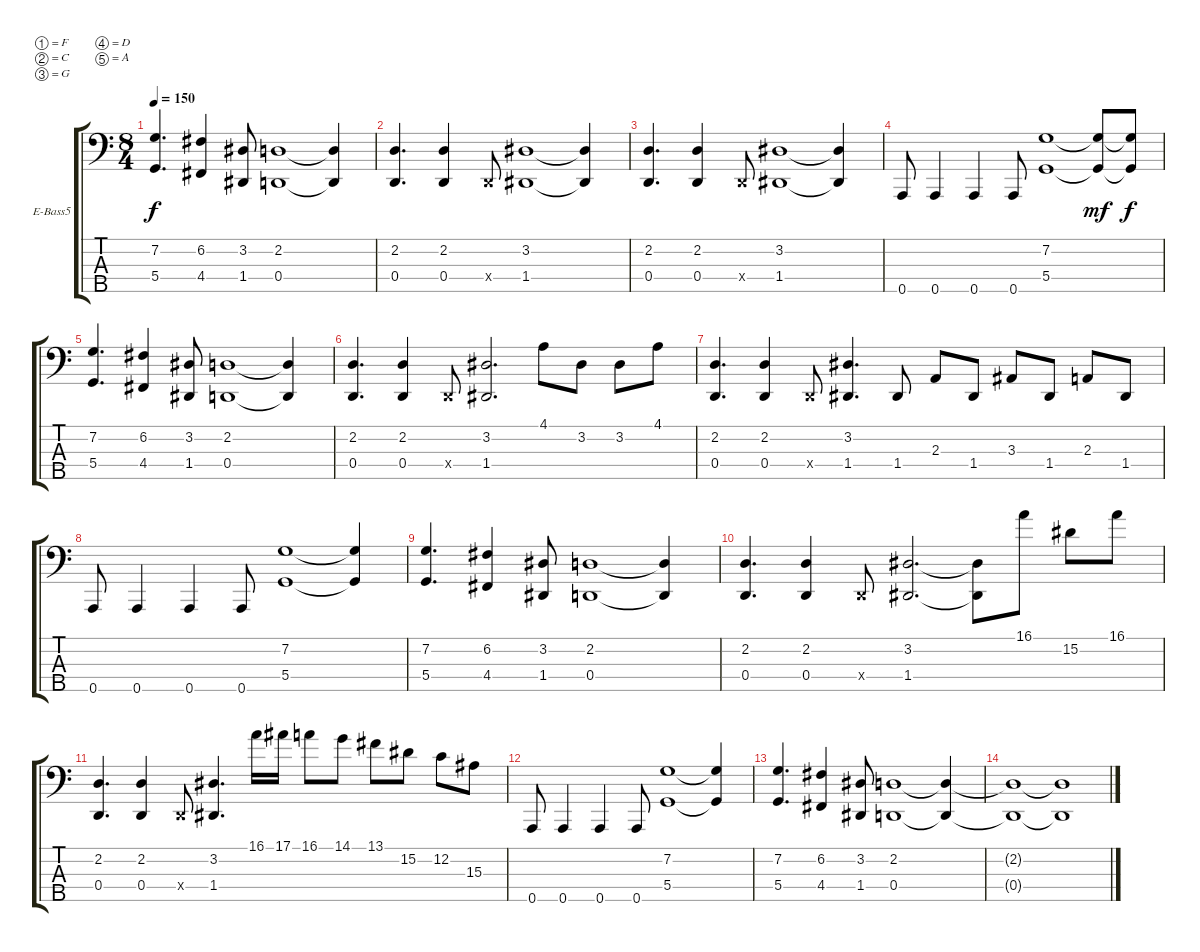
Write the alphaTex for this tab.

\bracketExtendMode groupsimilarinstruments
\firstSystemTrackNameOrientation horizontal
\otherSystemsTrackNameOrientation horizontal
\track ("Track 1" "E-Bass5") {instrument slapbass1}
\staff {score tabs}
\tuning (F2 C2 G1 D1 A0)
\ts (8 4)
\tempo 150
\clef f4
\ks c
(7.2 5.4).4{d dy f} (6.2 4.4).4 (3.2 1.4).8 (2.2 0.4).1 (2.2{t} 0.4{t}).4 |
(2.2 0.4).4{d} (2.2 0.4).4 0.4{x}.8 (3.2 1.4).1 (3.2{t} 1.4{t}).4 |
(2.2 0.4).4{d} (2.2 0.4).4 0.4{x}.8 (3.2 1.4).1 (3.2{t} 1.4{t}).4 |
0.5.8 0.5.4 0.5.4 0.5.8 (7.2 5.4).1 (7.2{t} 5.4{t}).8{dy mf} (7.2{t} 5.4{t}).8{dy f} |
(7.2 5.4).4{d} (6.2 4.4).4 (3.2 1.4).8 (2.2 0.4).1 (2.2{t} 0.4{t}).4 |
(2.2 0.4).4{d} (2.2 0.4).4 0.4{x}.8 (3.2 1.4).2{d} 4.1.8 3.2.8 3.2.8 4.1.8 |
(2.2 0.4).4{d} (2.2 0.4).4 0.4{x}.8 (3.2 1.4).4{d} 1.4.8 2.3.8 1.4.8 3.3.8 1.4.8 2.3.8 1.4.8 |
0.5.8 0.5.4 0.5.4 0.5.8 (7.2 5.4).1 (7.2{t} 5.4{t}).4 |
(7.2 5.4).4{d} (6.2 4.4).4 (3.2 1.4).8 (2.2 0.4).1 (2.2{t} 0.4{t}).4 |
(2.2 0.4).4{d} (2.2 0.4).4 0.4{x}.8 (3.2 1.4).2{d} (3.2{t} 1.4{t}).8 16.1.8 15.2.8 16.1.8 |
(2.2 0.4).4{d} (2.2 0.4).4 0.4{x}.8 (3.2 1.4).4{d} 16.1.16 17.1.16 16.1.8 14.1.8 13.1.8 15.2.8 12.2.8 15.3.8 |
0.5.8 0.5.4 0.5.4 0.5.8 (7.2 5.4).1 (7.2{t} 5.4{t}).4 |
(7.2 5.4).4{d} (6.2 4.4).4 (3.2 1.4).8 (2.2 0.4).1 (2.2{t} 0.4{t}).4 |
(2.2{t} 0.4{t}).1 (2.2{t} 0.4{t}).1
